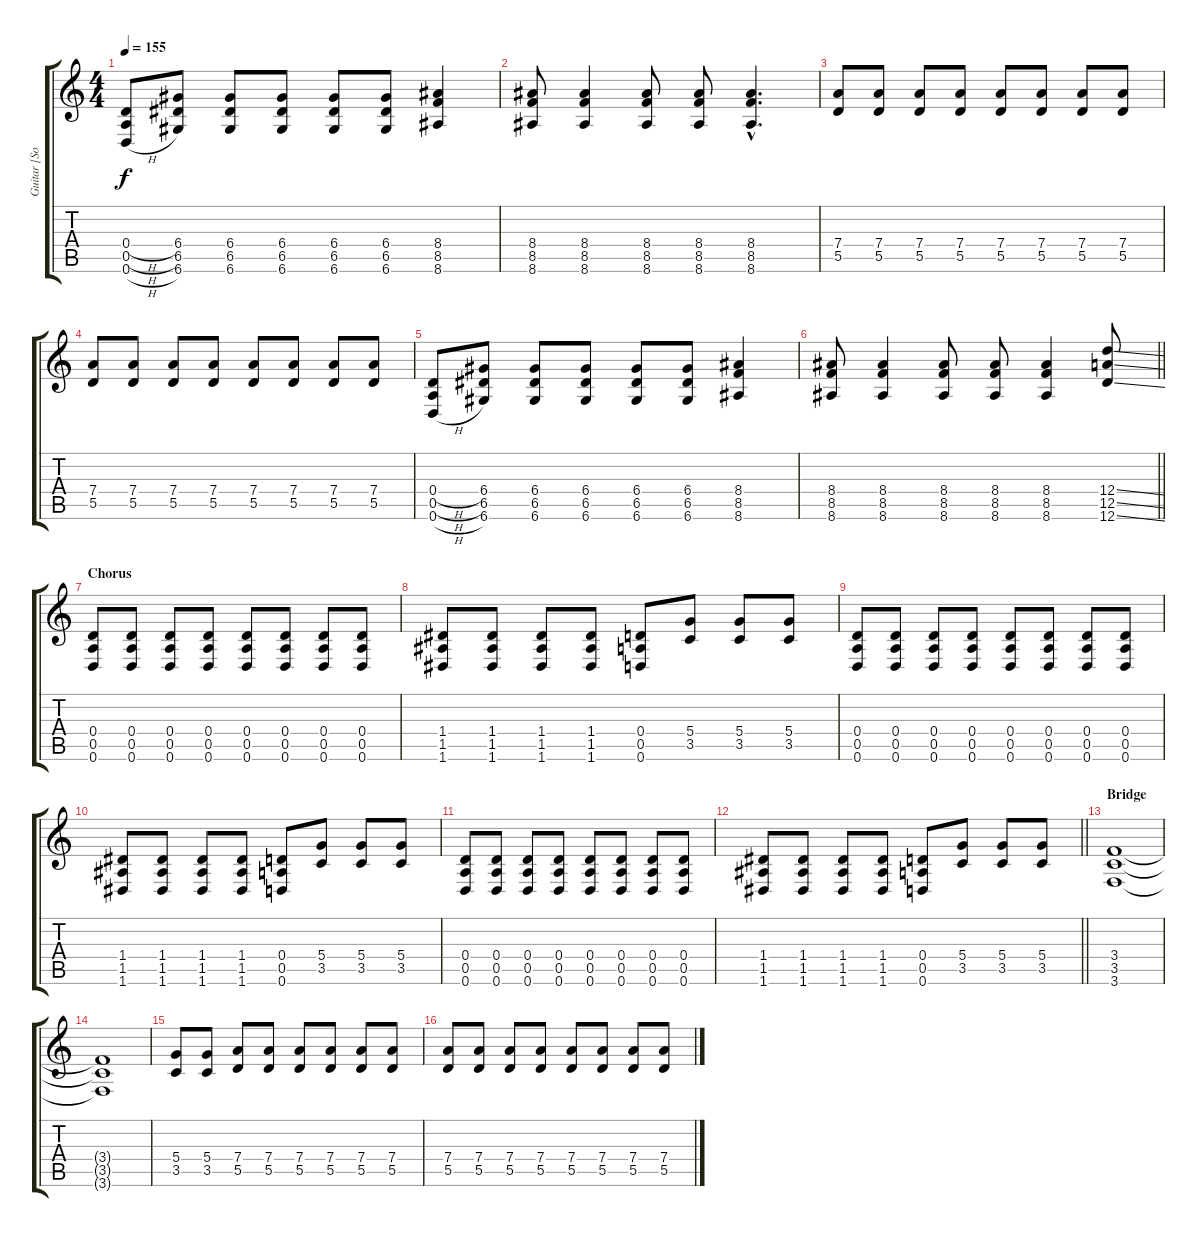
\track ("Guitar [Sonny Mayo]" "Guitar [So") {instrument distortionguitar}
\staff {score tabs}
\tuning (E4 B3 G3 D3 A2 D2) {hide}
\ts (4 4)
\tempo 155
\clef g2
\ks c
(0.4{h} 0.5{h} 0.6{h}).8{dy f} (6.4 6.5 6.6).8 (6.4 6.5 6.6).8 (6.4 6.5 6.6).8 (6.4 6.5 6.6).8 (6.4 6.5 6.6).8 (8.4 8.5 8.6).4 |
(8.4 8.5 8.6).8 (8.4 8.5 8.6).4 (8.4 8.5 8.6).8 (8.4 8.5 8.6).8 (8.4{hac} 8.5{hac} 8.6{hac}).4{d} |
(7.4 5.5).8 (7.4 5.5).8 (7.4 5.5).8 (7.4 5.5).8 (7.4 5.5).8 (7.4 5.5).8 (7.4 5.5).8 (7.4 5.5).8 |
(7.4 5.5).8 (7.4 5.5).8 (7.4 5.5).8 (7.4 5.5).8 (7.4 5.5).8 (7.4 5.5).8 (7.4 5.5).8 (7.4 5.5).8 |
(0.4{h} 0.5{h} 0.6{h}).8 (6.4 6.5 6.6).8 (6.4 6.5 6.6).8 (6.4 6.5 6.6).8 (6.4 6.5 6.6).8 (6.4 6.5 6.6).8 (8.4 8.5 8.6).4 |
\barLineRight lightlight
(8.4 8.5 8.6).8 (8.4 8.5 8.6).4 (8.4 8.5 8.6).8 (8.4 8.5 8.6).8 (8.4 8.5 8.6).4 (12.4{ss} 12.5{ss} 12.6{ss}).8 |
\section ("" "Chorus")
(0.4 0.5 0.6).8 (0.4 0.5 0.6).8 (0.4 0.5 0.6).8 (0.4 0.5 0.6).8 (0.4 0.5 0.6).8 (0.4 0.5 0.6).8 (0.4 0.5 0.6).8 (0.4 0.5 0.6).8 |
(1.4 1.5 1.6).8 (1.4 1.5 1.6).8 (1.4 1.5 1.6).8 (1.4 1.5 1.6).8 (0.4 0.5 0.6).8 (5.4 3.5).8 (5.4 3.5).8 (5.4 3.5).8 |
(0.4 0.5 0.6).8 (0.4 0.5 0.6).8 (0.4 0.5 0.6).8 (0.4 0.5 0.6).8 (0.4 0.5 0.6).8 (0.4 0.5 0.6).8 (0.4 0.5 0.6).8 (0.4 0.5 0.6).8 |
(1.4 1.5 1.6).8 (1.4 1.5 1.6).8 (1.4 1.5 1.6).8 (1.4 1.5 1.6).8 (0.4 0.5 0.6).8 (5.4 3.5).8 (5.4 3.5).8 (5.4 3.5).8 |
(0.4 0.5 0.6).8 (0.4 0.5 0.6).8 (0.4 0.5 0.6).8 (0.4 0.5 0.6).8 (0.4 0.5 0.6).8 (0.4 0.5 0.6).8 (0.4 0.5 0.6).8 (0.4 0.5 0.6).8 |
\barLineRight lightlight
(1.4 1.5 1.6).8 (1.4 1.5 1.6).8 (1.4 1.5 1.6).8 (1.4 1.5 1.6).8 (0.4 0.5 0.6).8 (5.4 3.5).8 (5.4 3.5).8 (5.4 3.5).8 |
\section ("" "Bridge")
(3.4 3.5 3.6).1 |
(3.4{t} 3.5{t} 3.6{t}).1 |
(5.4 3.5).8 (5.4 3.5).8 (7.4 5.5).8 (7.4 5.5).8 (7.4 5.5).8 (7.4 5.5).8 (7.4 5.5).8 (7.4 5.5).8 |
(7.4 5.5).8 (7.4 5.5).8 (7.4 5.5).8 (7.4 5.5).8 (7.4 5.5).8 (7.4 5.5).8 (7.4 5.5).8 (7.4 5.5).8
